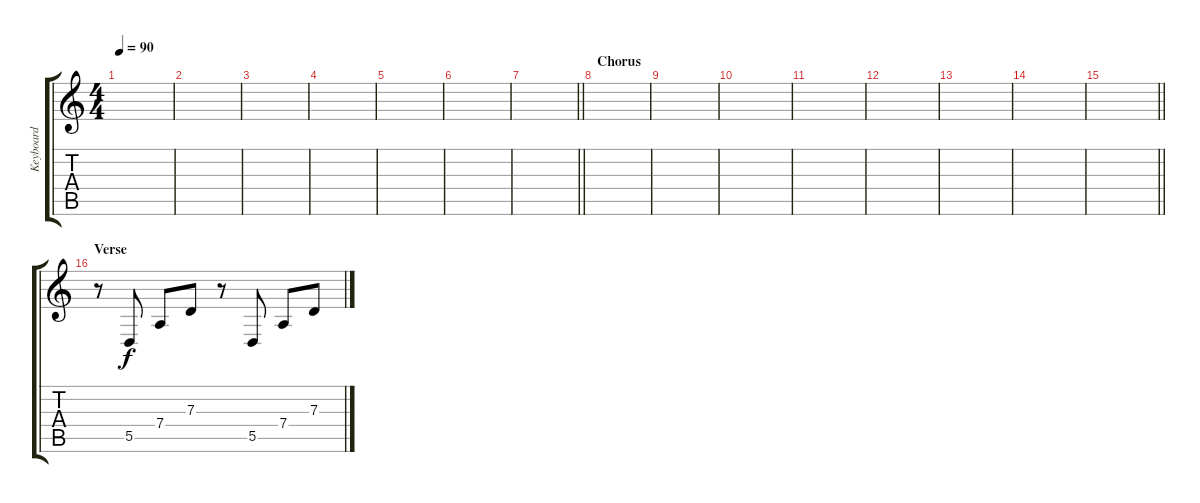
\track ("Keyboard" "Keyboard") {instrument drawbarorgan}
\staff {score tabs}
\tuning (E4 B3 G3 D3 A2 E2) {hide}
\ts (4 4)
\tempo 90
\clef g2
\ks c
|
|
|
|
|
|
\barLineRight lightlight
|
\section ("" "Chorus")
|
|
|
|
|
|
|
\barLineRight lightlight
|
\section ("" "Verse")
r.8 5.5.8 7.4.8 7.3.8 r.8 5.5.8 7.4.8 7.3.8
